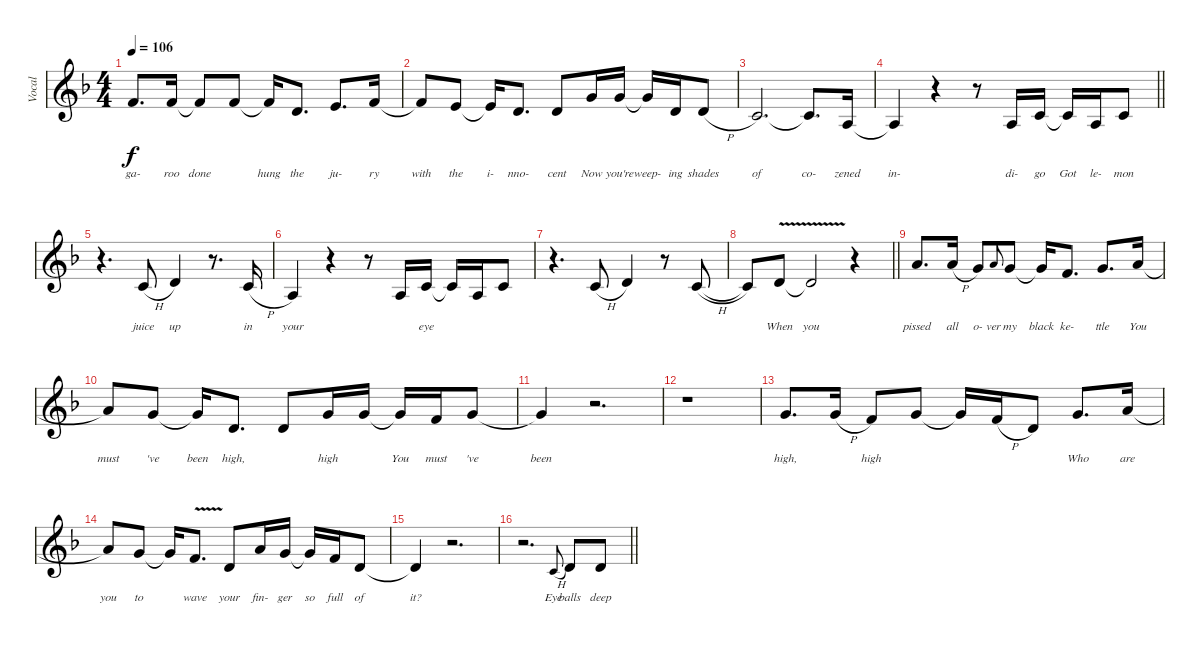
\track ("Vocal" "Vocal") {instrument lead2sawtooth}
\staff {score}
\tuning (E4 B3 G3 D3 A2 E2) {hide}
\ts (4 4)
\tempo 106
\clef g2
\ks dminor
1.1.8{d lyrics (0 "ga-") lyrics (1 "") lyrics (2 "") lyrics (3 "") lyrics (4 "") dy f} 1.1.16{lyrics (0 "roo") lyrics (1 "") lyrics (2 "") lyrics (3 "") lyrics (4 "")} 1.1{t}.8{lyrics (0 "done") lyrics (1 "") lyrics (2 "") lyrics (3 "") lyrics (4 "")} 1.1.8{lyrics (0 "") lyrics (1 "") lyrics (2 "") lyrics (3 "") lyrics (4 "")} 1.1{t}.16{lyrics (0 "hung") lyrics (1 "") lyrics (2 "") lyrics (3 "") lyrics (4 "")} 3.2.8{d lyrics (0 "the") lyrics (1 "") lyrics (2 "") lyrics (3 "") lyrics (4 "")} 5.2.8{d lyrics (0 "ju-") lyrics (1 "") lyrics (2 "") lyrics (3 "") lyrics (4 "")} 6.2.16{lyrics (0 "ry") lyrics (1 "") lyrics (2 "") lyrics (3 "") lyrics (4 "")} |
6.2{t}.8{lyrics (0 "with") lyrics (1 "") lyrics (2 "") lyrics (3 "") lyrics (4 "")} 5.2.8{lyrics (0 "the") lyrics (1 "") lyrics (2 "") lyrics (3 "") lyrics (4 "")} 5.2{t}.16{lyrics (0 "i-") lyrics (1 "") lyrics (2 "") lyrics (3 "") lyrics (4 "")} 3.2.8{d lyrics (0 "nno-") lyrics (1 "") lyrics (2 "") lyrics (3 "") lyrics (4 "")} 3.2.8{lyrics (0 "cent") lyrics (1 "") lyrics (2 "") lyrics (3 "") lyrics (4 "")} 3.1.16{lyrics (0 "Now") lyrics (1 "") lyrics (2 "") lyrics (3 "") lyrics (4 "")} 3.1.16{lyrics (0 "you're") lyrics (1 "") lyrics (2 "") lyrics (3 "") lyrics (4 "")} 3.1{t}.16{lyrics (0 "weep-") lyrics (1 "") lyrics (2 "") lyrics (3 "") lyrics (4 "")} 3.2.16{lyrics (0 "ing") lyrics (1 "") lyrics (2 "") lyrics (3 "") lyrics (4 "")} 3.2{h}.8{lyrics (0 "shades") lyrics (1 "") lyrics (2 "") lyrics (3 "") lyrics (4 "")} |
1.2.2{d lyrics (0 "of") lyrics (1 "") lyrics (2 "") lyrics (3 "") lyrics (4 "")} 1.2{t}.8{d lyrics (0 "co-") lyrics (1 "") lyrics (2 "") lyrics (3 "") lyrics (4 "")} 2.3.16{lyrics (0 "zened") lyrics (1 "") lyrics (2 "") lyrics (3 "") lyrics (4 "")} |
\barLineRight lightlight
2.3{t}.4{lyrics (0 "in-") lyrics (1 "") lyrics (2 "") lyrics (3 "") lyrics (4 "")} r.4 r.8 2.3.16{lyrics (0 "di-") lyrics (1 "") lyrics (2 "") lyrics (3 "") lyrics (4 "")} 1.2.16{lyrics (0 "go") lyrics (1 "") lyrics (2 "") lyrics (3 "") lyrics (4 "")} 1.2{t}.16{lyrics (0 "Got") lyrics (1 "") lyrics (2 "") lyrics (3 "") lyrics (4 "")} 2.3.16{lyrics (0 "le-") lyrics (1 "") lyrics (2 "") lyrics (3 "") lyrics (4 "")} 1.2.8{lyrics (0 "mon") lyrics (1 "") lyrics (2 "") lyrics (3 "") lyrics (4 "")} |
r.4{d} 1.2{h}.8{lyrics (0 "juice") lyrics (1 "") lyrics (2 "") lyrics (3 "") lyrics (4 "")} 3.2.4{lyrics (0 "up") lyrics (1 "") lyrics (2 "") lyrics (3 "") lyrics (4 "")} r.8{d} 5.3{h}.16{lyrics (0 "in") lyrics (1 "") lyrics (2 "") lyrics (3 "") lyrics (4 "")} |
2.3.4{lyrics (0 "your") lyrics (1 "") lyrics (2 "") lyrics (3 "") lyrics (4 "")} r.4 r.8 2.3.16{lyrics (0 "") lyrics (1 "") lyrics (2 "") lyrics (3 "") lyrics (4 "")} 1.2.16{lyrics (0 "eye") lyrics (1 "") lyrics (2 "") lyrics (3 "") lyrics (4 "")} 1.2{t}.16{lyrics (0 "") lyrics (1 "") lyrics (2 "") lyrics (3 "") lyrics (4 "")} 2.3.16{lyrics (0 "") lyrics (1 "") lyrics (2 "") lyrics (3 "") lyrics (4 "")} 1.2.8{lyrics (0 "") lyrics (1 "") lyrics (2 "") lyrics (3 "") lyrics (4 "")} |
r.4{d} 1.2{h}.8{lyrics (0 "") lyrics (1 "") lyrics (2 "") lyrics (3 "") lyrics (4 "")} 3.2.4{lyrics (0 "") lyrics (1 "") lyrics (2 "") lyrics (3 "") lyrics (4 "")} r.8 1.2{h}.8{lyrics (0 "") lyrics (1 "") lyrics (2 "") lyrics (3 "") lyrics (4 "")} |
\barLineRight lightlight
1.2{t}.8{lyrics (0 "") lyrics (1 "") lyrics (2 "") lyrics (3 "") lyrics (4 "")} 3.2{v}.8{lyrics (0 "When") lyrics (1 "") lyrics (2 "") lyrics (3 "") lyrics (4 "")} 3.2{t}.2{lyrics (0 "you") lyrics (1 "") lyrics (2 "") lyrics (3 "") lyrics (4 "")} r.4 |
5.1.8{d lyrics (0 "pissed") lyrics (1 "") lyrics (2 "") lyrics (3 "") lyrics (4 "")} 5.1{h}.16{lyrics (0 "all") lyrics (1 "") lyrics (2 "") lyrics (3 "") lyrics (4 "")} 3.1.8{lyrics (0 "o-") lyrics (1 "") lyrics (2 "") lyrics (3 "") lyrics (4 "")} 5.1.8{lyrics (0 "ver") lyrics (1 "") lyrics (2 "") lyrics (3 "") lyrics (4 "") gr onbeat} 3.1.8{lyrics (0 "my") lyrics (1 "") lyrics (2 "") lyrics (3 "") lyrics (4 "")} 3.1{t}.16{lyrics (0 "black") lyrics (1 "") lyrics (2 "") lyrics (3 "") lyrics (4 "")} 1.1.8{d lyrics (0 "ke-") lyrics (1 "") lyrics (2 "") lyrics (3 "") lyrics (4 "")} 3.1.8{d lyrics (0 "ttle") lyrics (1 "") lyrics (2 "") lyrics (3 "") lyrics (4 "")} 5.1.16{lyrics (0 "You") lyrics (1 "") lyrics (2 "") lyrics (3 "") lyrics (4 "")} |
5.1{t}.8{lyrics (0 "must") lyrics (1 "") lyrics (2 "") lyrics (3 "") lyrics (4 "")} 3.1.8{lyrics (0 "'ve") lyrics (1 "") lyrics (2 "") lyrics (3 "") lyrics (4 "")} 3.1{t}.16{lyrics (0 "been") lyrics (1 "") lyrics (2 "") lyrics (3 "") lyrics (4 "")} 3.2.8{d lyrics (0 "high,") lyrics (1 "") lyrics (2 "") lyrics (3 "") lyrics (4 "")} 3.2.8{lyrics (0 "") lyrics (1 "") lyrics (2 "") lyrics (3 "") lyrics (4 "")} 3.1.16{lyrics (0 "high") lyrics (1 "") lyrics (2 "") lyrics (3 "") lyrics (4 "")} 3.1.16{lyrics (0 "") lyrics (1 "") lyrics (2 "") lyrics (3 "") lyrics (4 "")} 3.1{t}.16{lyrics (0 "You") lyrics (1 "") lyrics (2 "") lyrics (3 "") lyrics (4 "")} 1.1.16{lyrics (0 "must") lyrics (1 "") lyrics (2 "") lyrics (3 "") lyrics (4 "")} 3.1.8{lyrics (0 "'ve") lyrics (1 "") lyrics (2 "") lyrics (3 "") lyrics (4 "")} |
3.1{t}.4{lyrics (0 "been") lyrics (1 "") lyrics (2 "") lyrics (3 "") lyrics (4 "")} r.2{d} |
r.1 |
3.1.8{d lyrics (0 "high,") lyrics (1 "") lyrics (2 "") lyrics (3 "") lyrics (4 "")} 3.1{h}.16{lyrics (0 "") lyrics (1 "") lyrics (2 "") lyrics (3 "") lyrics (4 "")} 1.1.8{lyrics (0 "high") lyrics (1 "") lyrics (2 "") lyrics (3 "") lyrics (4 "")} 3.1.8{lyrics (0 "") lyrics (1 "") lyrics (2 "") lyrics (3 "") lyrics (4 "")} 3.1{t}.16{lyrics (0 "") lyrics (1 "") lyrics (2 "") lyrics (3 "") lyrics (4 "")} 6.2{h}.16{lyrics (0 "") lyrics (1 "") lyrics (2 "") lyrics (3 "") lyrics (4 "")} 3.2.8{lyrics (0 "") lyrics (1 "") lyrics (2 "") lyrics (3 "") lyrics (4 "")} 3.1.8{d lyrics (0 "Who") lyrics (1 "") lyrics (2 "") lyrics (3 "") lyrics (4 "")} 5.1.16{lyrics (0 "are") lyrics (1 "") lyrics (2 "") lyrics (3 "") lyrics (4 "")} |
5.1{t}.8{lyrics (0 "you") lyrics (1 "") lyrics (2 "") lyrics (3 "") lyrics (4 "")} 3.1.8{lyrics (0 "to") lyrics (1 "") lyrics (2 "") lyrics (3 "") lyrics (4 "")} 3.1{t}.16{lyrics (0 "") lyrics (1 "") lyrics (2 "") lyrics (3 "") lyrics (4 "")} 6.2{v}.8{d lyrics (0 "wave") lyrics (1 "") lyrics (2 "") lyrics (3 "") lyrics (4 "")} 3.2.8{lyrics (0 "your") lyrics (1 "") lyrics (2 "") lyrics (3 "") lyrics (4 "")} 5.1.16{lyrics (0 "fin-") lyrics (1 "") lyrics (2 "") lyrics (3 "") lyrics (4 "")} 3.1.16{lyrics (0 "ger") lyrics (1 "") lyrics (2 "") lyrics (3 "") lyrics (4 "")} 3.1{t}.16{lyrics (0 "so") lyrics (1 "") lyrics (2 "") lyrics (3 "") lyrics (4 "")} 1.1.16{lyrics (0 "full") lyrics (1 "") lyrics (2 "") lyrics (3 "") lyrics (4 "")} 3.2.8{lyrics (0 "of") lyrics (1 "") lyrics (2 "") lyrics (3 "") lyrics (4 "")} |
3.2{t}.4{lyrics (0 "it?") lyrics (1 "") lyrics (2 "") lyrics (3 "") lyrics (4 "")} r.2{d} |
\barLineRight lightlight
r.2{d} 1.2{h}.8{lyrics (0 "Eye") lyrics (1 "") lyrics (2 "") lyrics (3 "") lyrics (4 "") gr onbeat} 3.2.8{lyrics (0 "balls") lyrics (1 "") lyrics (2 "") lyrics (3 "") lyrics (4 "")} 3.2.8{lyrics (0 "deep") lyrics (1 "") lyrics (2 "") lyrics (3 "") lyrics (4 "")}
